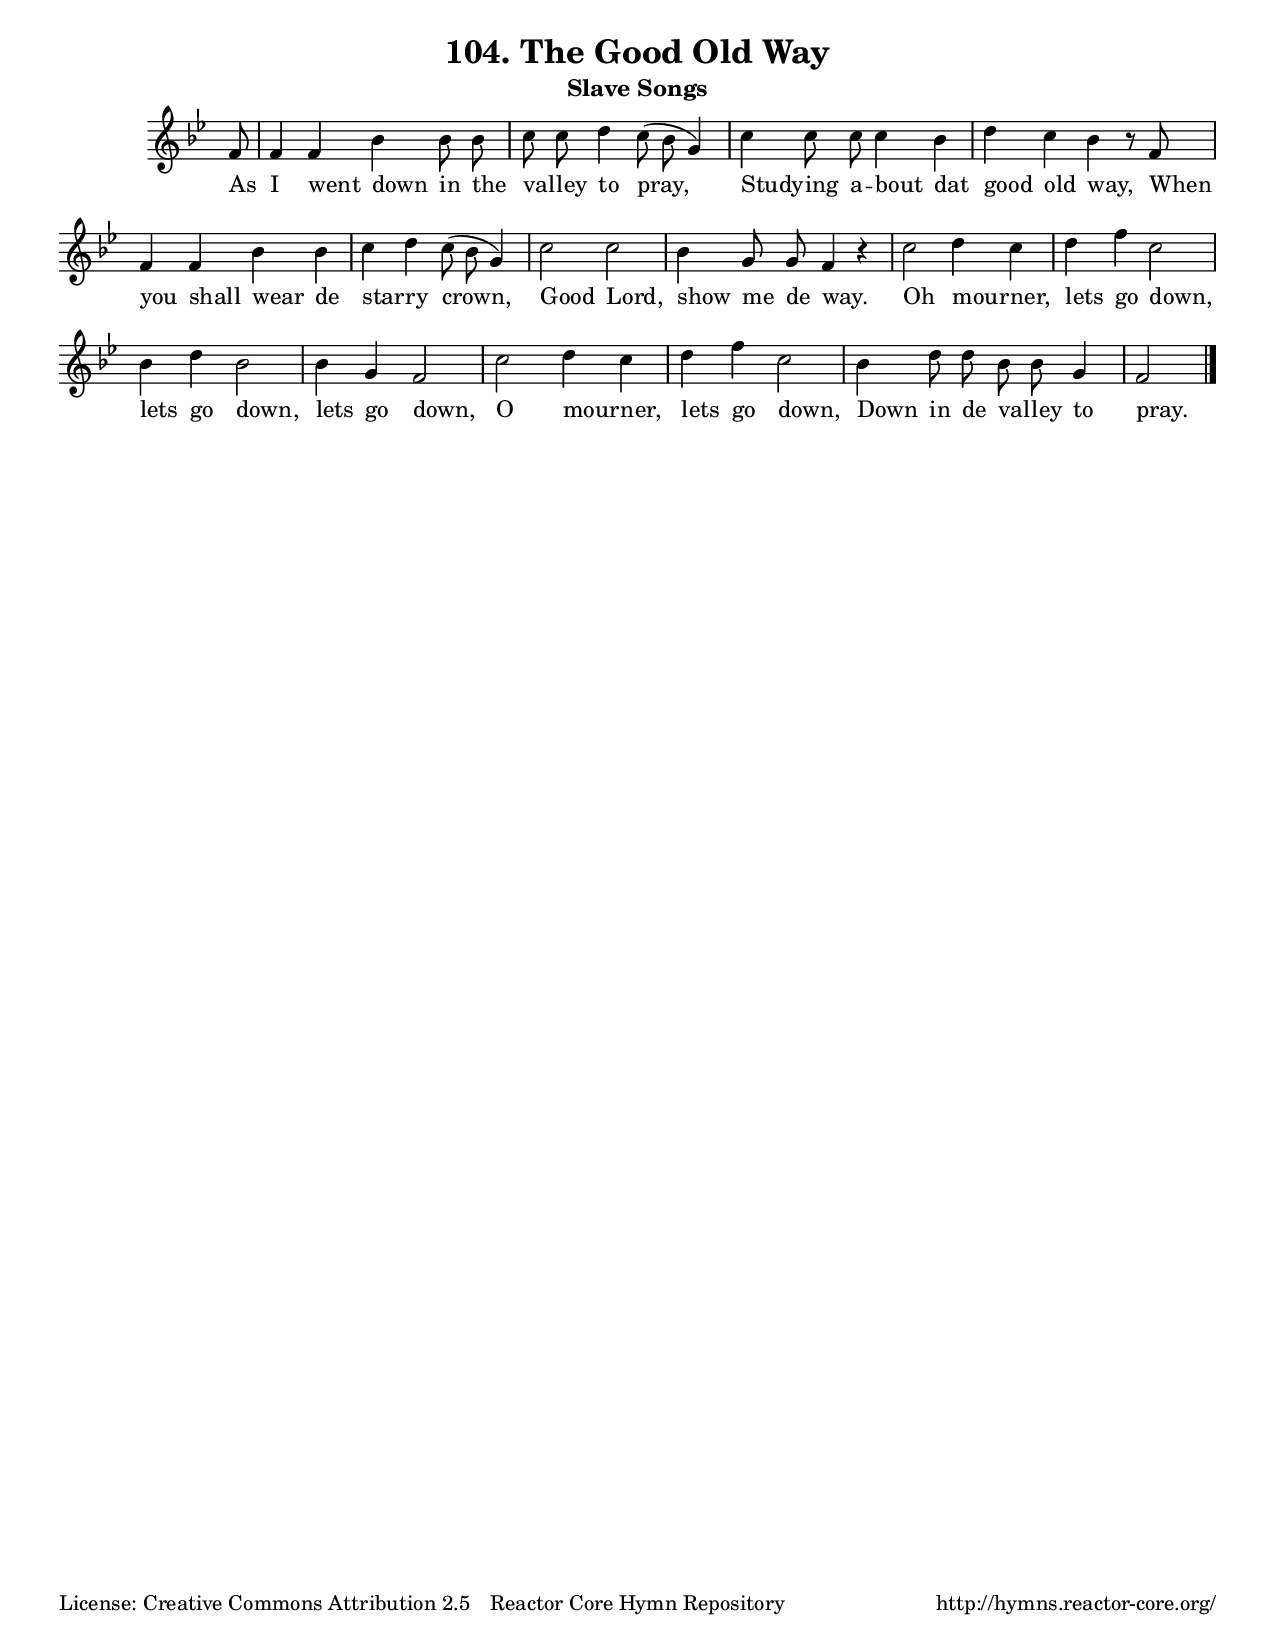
\version "2.11.32"

\header {
	title = "104. The Good Old Way"
	subtitle = "Slave Songs"
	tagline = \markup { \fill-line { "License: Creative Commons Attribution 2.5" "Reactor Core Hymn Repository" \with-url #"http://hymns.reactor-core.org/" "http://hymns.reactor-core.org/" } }
}

#(set-global-staff-size 18)
#(set-default-paper-size "letter" 'portrait)

increaseBarNumber = \applyContext
#(lambda (x)
  (let ((measurepos (ly:context-property x 'measurePosition)))
   ; Only increase bar number if not at start of measure.
   ; This way we ensure that you won't increase bar number twice
   ; if two parallel voices call increaseBarNumber simultanously:
   (if (< 0 (ly:moment-main-numerator measurepos)) ; ugh. ignore grace part
    (begin
     (ly:context-set-property!
      (ly:context-property-where-defined x 'internalBarNumber)
      'internalBarNumber
      (1+ (ly:context-property x 'internalBarNumber)))
     (ly:context-set-property!
      (ly:context-property-where-defined x 'currentBarNumber)
      'currentBarNumber
      (1+ (ly:context-property x 'currentBarNumber)))
     ; set main part of measurepos to zero, leave grace part as it is:
     (ly:context-set-property!
      (ly:context-property-where-defined x 'measurePosition)
      'measurePosition
      (ly:make-moment 0 1
       (ly:moment-grace-numerator measurepos)
       (ly:moment-grace-denominator measurepos)))))))

hardbar = {
  \bar "|"
  \increaseBarNumber
}

\score { \new Staff << \new Voice = "sopvox" { \key g \minor \clef treble \relative g' {
	\cadenzaOn
	f8 \hardbar f4 f bes bes8 bes \hardbar c c d4 c8( bes g4) \hardbar c c8 c c4 bes \hardbar
	d c bes r8 f \hardbar f4 f bes bes \hardbar c d c8( bes g4) \hardbar c2 c \hardbar
	bes4 g8 g f4 r \hardbar c'2 d4 c \hardbar d f c2 \hardbar bes4 d bes2 \hardbar bes4 g f2 \hardbar
	c'2 d4 c \hardbar d f c2 \hardbar bes4 d8 d bes bes g4 \hardbar f2 \bar "|."
	\cadenzaOff
} }
	\new Lyrics \lyricsto "sopvox" {
		As I went down in the val -- ley to pray,
		Study -- ing a -- bout dat good old way,
		When you shall wear de star -- ry crown,
		Good Lord, show me de way.

		Oh mour -- ner, lets go down,
		lets go down, lets go down,
		O mour -- ner, lets go down,
		Down in de val -- ley to pray.
	}
>>
        \layout {
                \context { \Score \remove "Bar_number_engraver" }
                \context { \Staff \remove "Time_signature_engraver" }
                \context { \ChoirStaff \accepts "Lyrics" }
                \context {
                        \Lyrics \override LyricSpace #'minimum-distance = #1.2
                        \override LyricText #'self-alignment-X = #LEFT
                        \consists "Bar_engraver"
                        \consists "Separating_line_group_engraver"
                        \override BarLine #'transparent = ##t
                }
        }
  \midi {
  	\context { \Score tempoWholesPerMinute = #(ly:make-moment 120 4) } 
  	\context { \Staff midiInstrument = #"acoustic grand" }
  } 
}
